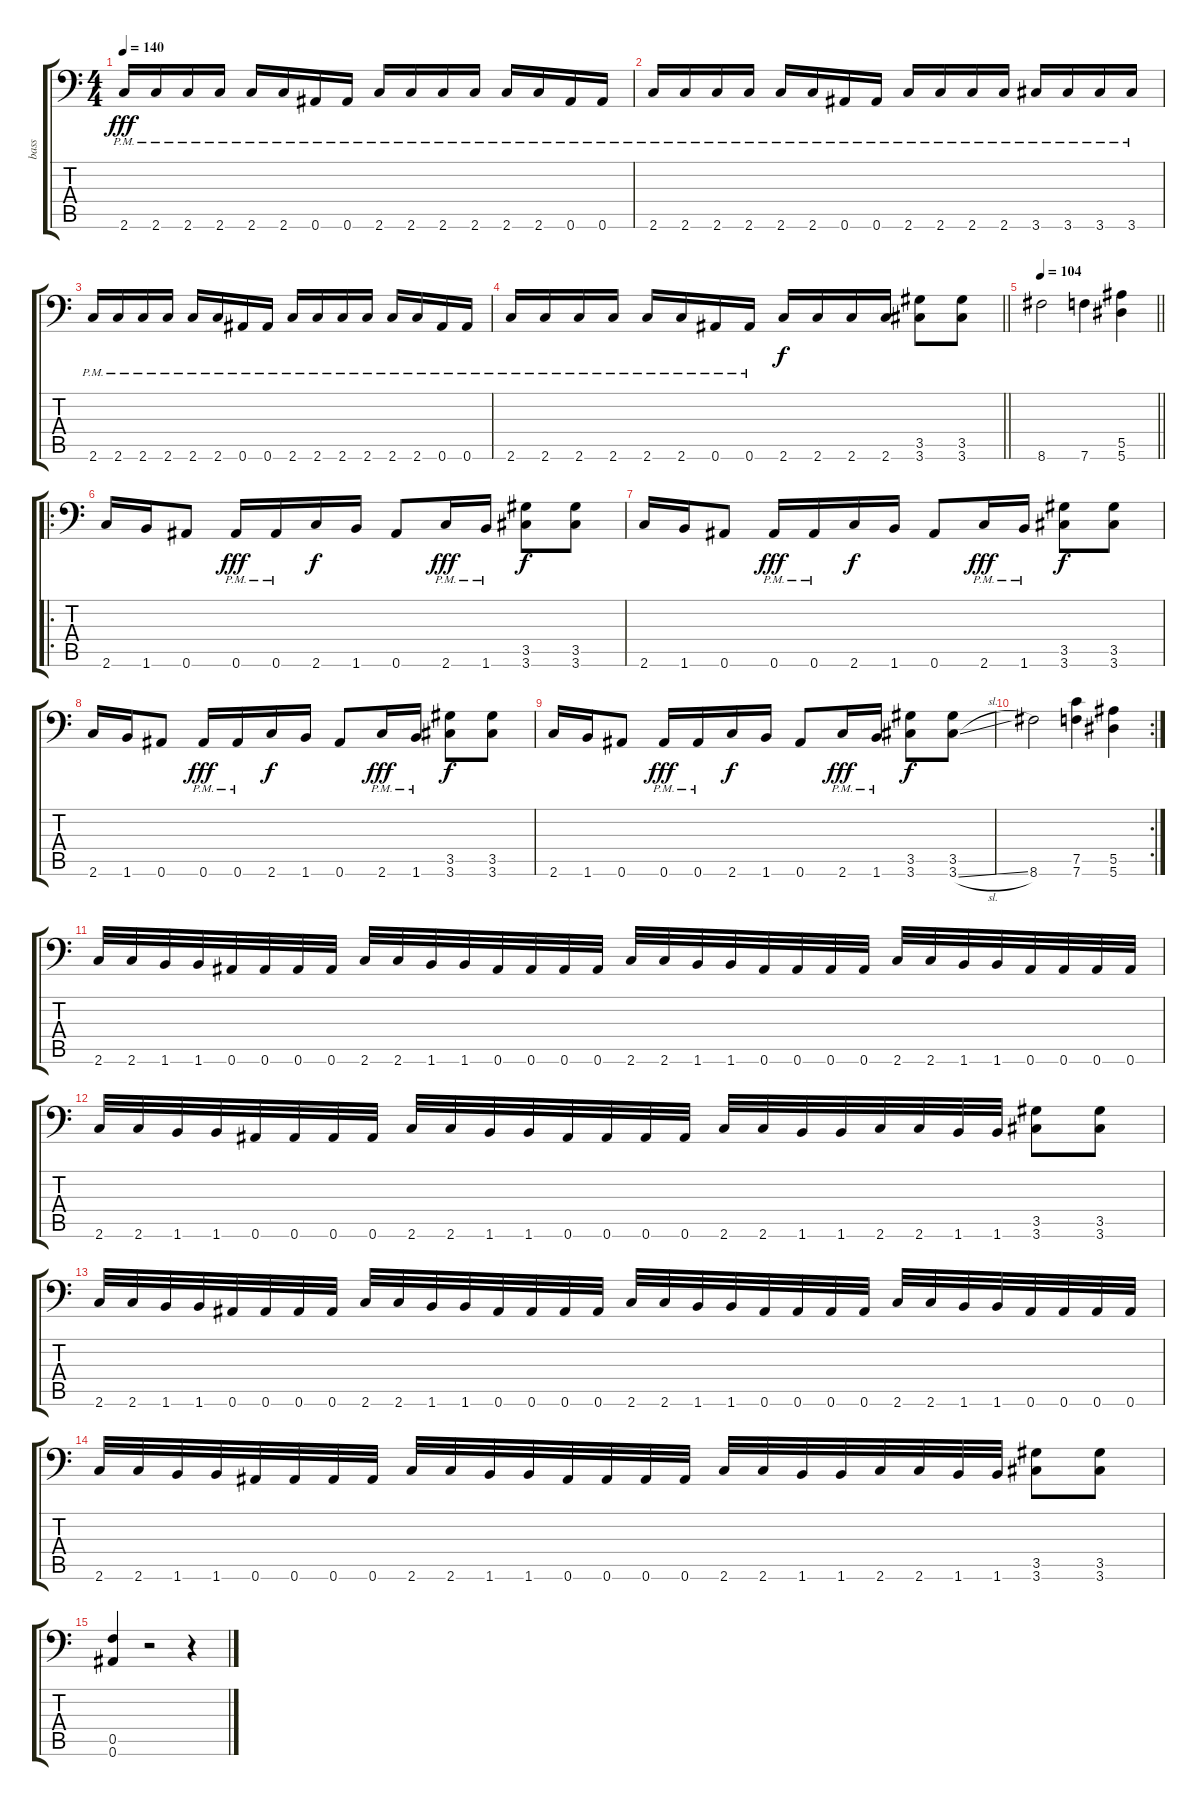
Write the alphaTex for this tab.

\track ("bass" "bass") {instrument slapbass2}
\staff {score tabs}
\tuning (C4 G3 Eb3 Bb2 F2 Bb1) {hide}
\ts (4 4)
\tempo 140
\clef f4
\ks c
2.6{pm}.16{dy fff} 2.6{pm}.16 2.6{pm}.16 2.6{pm}.16 2.6{pm}.16 2.6{pm}.16 0.6{pm}.16 0.6{pm}.16 2.6{pm}.16 2.6{pm}.16 2.6{pm}.16 2.6{pm}.16 2.6{pm}.16 2.6{pm}.16 0.6{pm}.16 0.6{pm}.16 |
2.6{pm}.16 2.6{pm}.16 2.6{pm}.16 2.6{pm}.16 2.6{pm}.16 2.6{pm}.16 0.6{pm}.16 0.6{pm}.16 2.6{pm}.16 2.6{pm}.16 2.6{pm}.16 2.6{pm}.16 3.6{pm}.16 3.6{pm}.16 3.6{pm}.16 3.6{pm}.16 |
2.6{pm}.16 2.6{pm}.16 2.6{pm}.16 2.6{pm}.16 2.6{pm}.16 2.6{pm}.16 0.6{pm}.16 0.6{pm}.16 2.6{pm}.16 2.6{pm}.16 2.6{pm}.16 2.6{pm}.16 2.6{pm}.16 2.6{pm}.16 0.6{pm}.16 0.6{pm}.16 |
\barLineRight lightlight
2.6{pm}.16 2.6{pm}.16 2.6{pm}.16 2.6{pm}.16 2.6{pm}.16 2.6{pm}.16 0.6{pm}.16 0.6{pm}.16 2.6.16{dy f} 2.6.16 2.6.16 2.6.16 (3.5 3.6).8 (3.5 3.6).8 |
\tempo 104
\barLineRight lightlight
8.6.2 7.6.4 (5.5 5.6).4 |
\ro
2.6.16 1.6.16 0.6.8 0.6{pm}.16{dy fff} 0.6{pm}.16 2.6.16{dy f} 1.6.16 0.6.8 2.6{pm}.16{dy fff} 1.6{pm}.16 (3.5 3.6).8{dy f} (3.5 3.6).8 |
2.6.16 1.6.16 0.6.8 0.6{pm}.16{dy fff} 0.6{pm}.16 2.6.16{dy f} 1.6.16 0.6.8 2.6{pm}.16{dy fff} 1.6{pm}.16 (3.5 3.6).8{dy f} (3.5 3.6).8 |
2.6.16 1.6.16 0.6.8 0.6{pm}.16{dy fff} 0.6{pm}.16 2.6.16{dy f} 1.6.16 0.6.8 2.6{pm}.16{dy fff} 1.6{pm}.16 (3.5 3.6).8{dy f} (3.5 3.6).8 |
2.6.16 1.6.16 0.6.8 0.6{pm}.16{dy fff} 0.6{pm}.16 2.6.16{dy f} 1.6.16 0.6.8 2.6{pm}.16{dy fff} 1.6{pm}.16 (3.5 3.6).8{dy f} (3.5 3.6{sl}).8 |
\rc 2
8.6.2 (7.5 7.6).4 (5.5 5.6).4 |
2.6.32 2.6.32 1.6.32 1.6.32 0.6.32 0.6.32 0.6.32 0.6.32 2.6.32 2.6.32 1.6.32 1.6.32 0.6.32 0.6.32 0.6.32 0.6.32 2.6.32 2.6.32 1.6.32 1.6.32 0.6.32 0.6.32 0.6.32 0.6.32 2.6.32 2.6.32 1.6.32 1.6.32 0.6.32 0.6.32 0.6.32 0.6.32 |
2.6.32 2.6.32 1.6.32 1.6.32 0.6.32 0.6.32 0.6.32 0.6.32 2.6.32 2.6.32 1.6.32 1.6.32 0.6.32 0.6.32 0.6.32 0.6.32 2.6.32 2.6.32 1.6.32 1.6.32 2.6.32 2.6.32 1.6.32 1.6.32 (3.5 3.6).8 (3.5 3.6).8 |
2.6.32 2.6.32 1.6.32 1.6.32 0.6.32 0.6.32 0.6.32 0.6.32 2.6.32 2.6.32 1.6.32 1.6.32 0.6.32 0.6.32 0.6.32 0.6.32 2.6.32 2.6.32 1.6.32 1.6.32 0.6.32 0.6.32 0.6.32 0.6.32 2.6.32 2.6.32 1.6.32 1.6.32 0.6.32 0.6.32 0.6.32 0.6.32 |
2.6.32 2.6.32 1.6.32 1.6.32 0.6.32 0.6.32 0.6.32 0.6.32 2.6.32 2.6.32 1.6.32 1.6.32 0.6.32 0.6.32 0.6.32 0.6.32 2.6.32 2.6.32 1.6.32 1.6.32 2.6.32 2.6.32 1.6.32 1.6.32 (3.5 3.6).8 (3.5 3.6).8 |
(0.5 0.6).4 r.2 r.4
